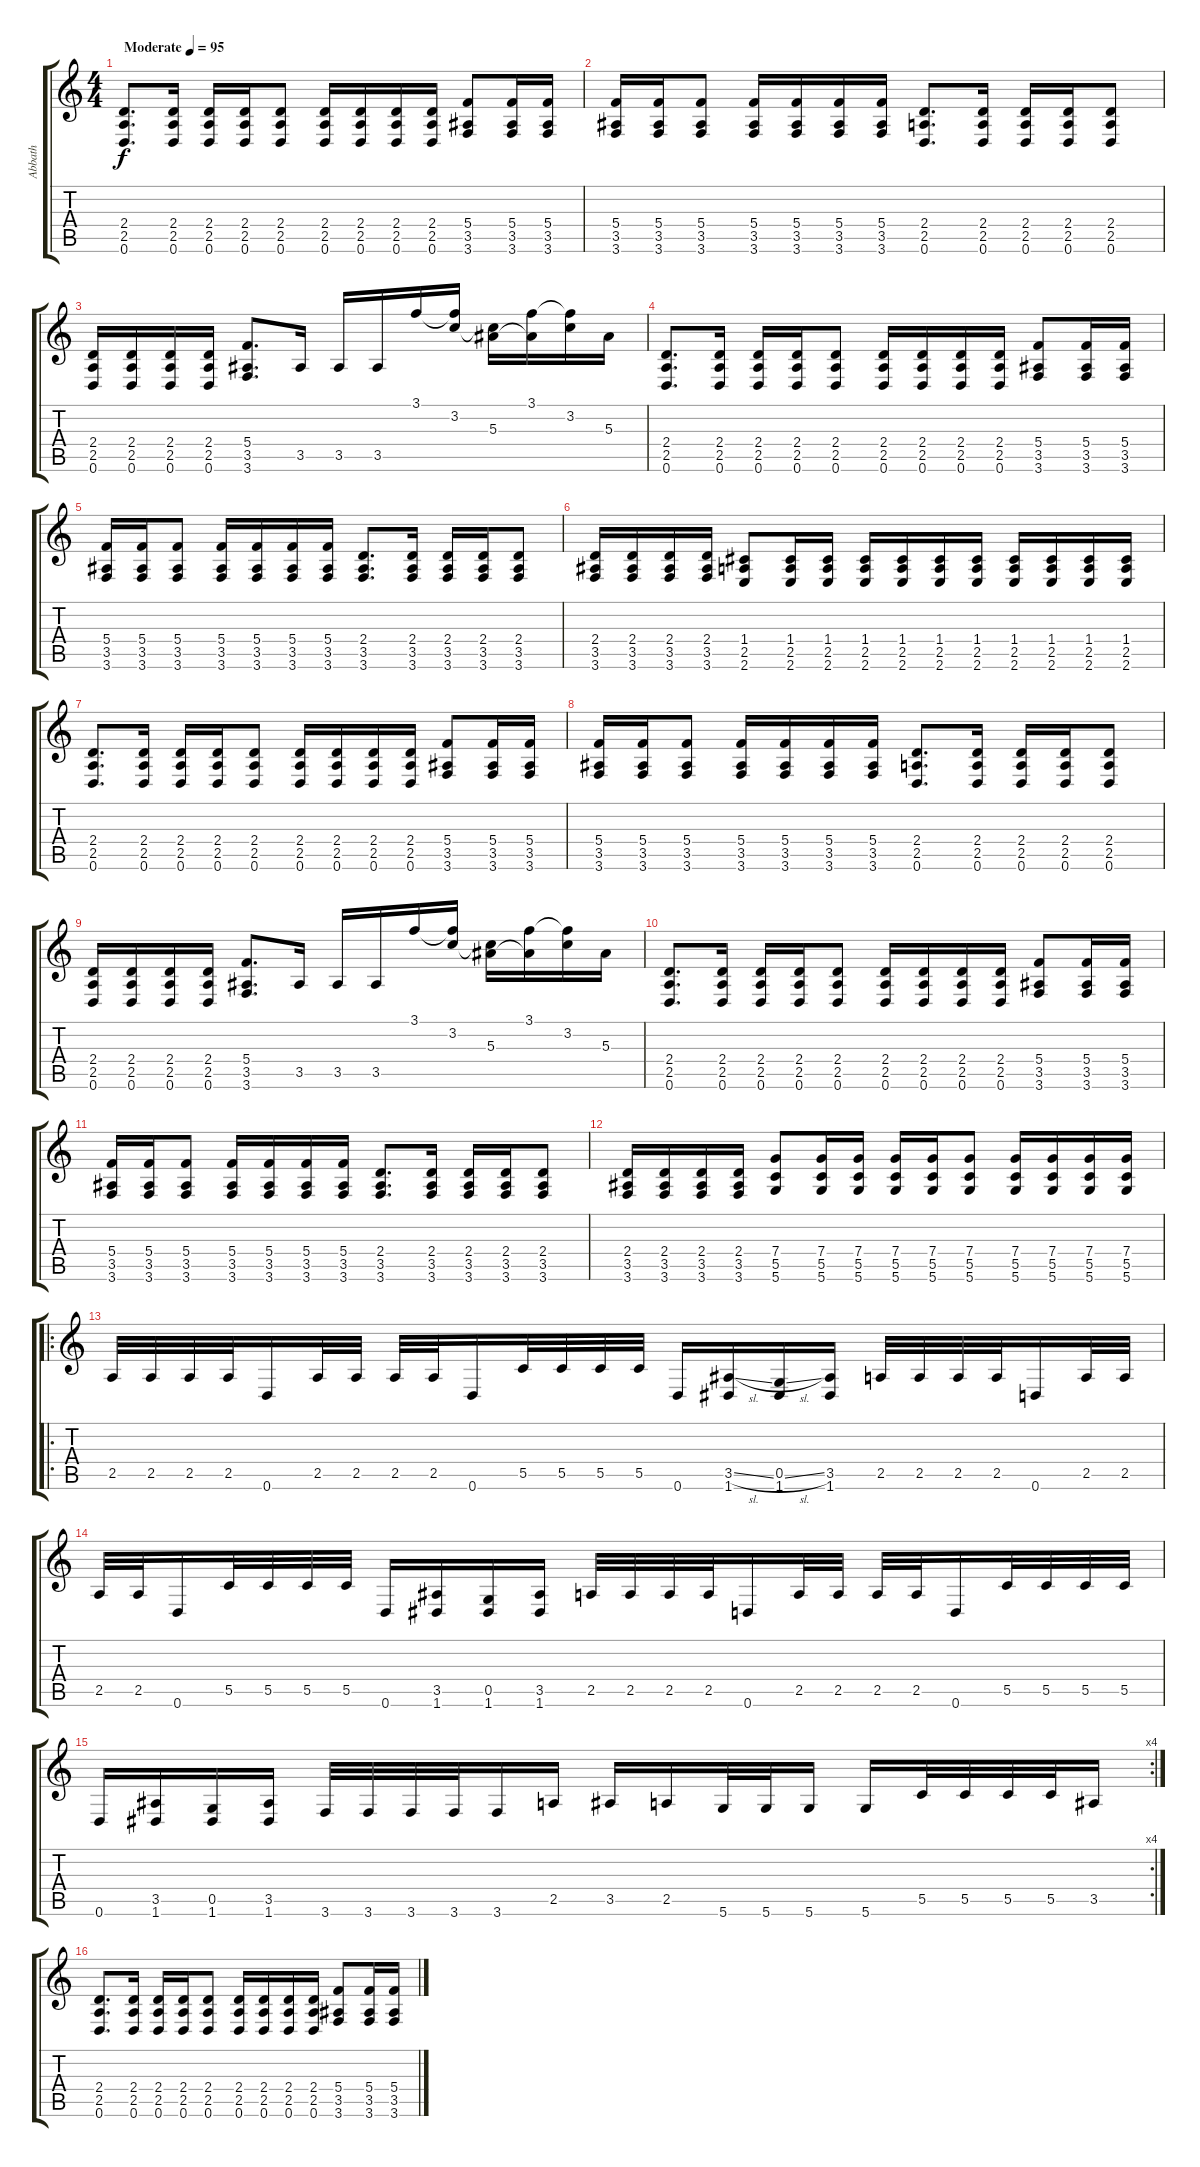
\track ("Abbath" "Abbath") {instrument distortionguitar}
\staff {score tabs}
\tuning (D4 A3 F3 C3 G2 D2) {hide}
\ts (4 4)
\tempo (95 "Moderate")
\clef g2
\ks c
(2.4 2.5 0.6).8{d dy f instrument distortionguitar} (2.4 2.5 0.6).16 (2.4 2.5 0.6).16 (2.4 2.5 0.6).16 (2.4 2.5 0.6).8 (2.4 2.5 0.6).16 (2.4 2.5 0.6).16 (2.4 2.5 0.6).16 (2.4 2.5 0.6).16 (5.4 3.5 3.6).8 (5.4 3.5 3.6).16 (5.4 3.5 3.6).16 |
(5.4 3.5 3.6).16 (5.4 3.5 3.6).16 (5.4 3.5 3.6).8 (5.4 3.5 3.6).16 (5.4 3.5 3.6).16 (5.4 3.5 3.6).16 (5.4 3.5 3.6).16 (2.4 2.5 0.6).8{d} (2.4 2.5 0.6).16 (2.4 2.5 0.6).16 (2.4 2.5 0.6).16 (2.4 2.5 0.6).8 |
(2.4 2.5 0.6).16 (2.4 2.5 0.6).16 (2.4 2.5 0.6).16 (2.4 2.5 0.6).16 (5.4 3.5 3.6).8{d} 3.5.16 3.5.16 3.5.16 3.1.16 (3.1{t} 3.2).16 (3.2{t} 5.3).16 (3.1 5.3{t}).16 (3.1{t} 3.2).16 5.3.16 |
(2.4 2.5 0.6).8{d} (2.4 2.5 0.6).16 (2.4 2.5 0.6).16 (2.4 2.5 0.6).16 (2.4 2.5 0.6).8 (2.4 2.5 0.6).16 (2.4 2.5 0.6).16 (2.4 2.5 0.6).16 (2.4 2.5 0.6).16 (5.4 3.5 3.6).8 (5.4 3.5 3.6).16 (5.4 3.5 3.6).16 |
(5.4 3.5 3.6).16 (5.4 3.5 3.6).16 (5.4 3.5 3.6).8 (5.4 3.5 3.6).16 (5.4 3.5 3.6).16 (5.4 3.5 3.6).16 (5.4 3.5 3.6).16 (2.4 3.5 3.6).8{d} (2.4 3.5 3.6).16 (2.4 3.5 3.6).16 (2.4 3.5 3.6).16 (2.4 3.5 3.6).8 |
(2.4 3.5 3.6).16 (2.4 3.5 3.6).16 (2.4 3.5 3.6).16 (2.4 3.5 3.6).16 (1.4 2.5 2.6).8 (1.4 2.5 2.6).16 (1.4 2.5 2.6).16 (1.4 2.5 2.6).16 (1.4 2.5 2.6).16 (1.4 2.5 2.6).16 (1.4 2.5 2.6).16 (1.4 2.5 2.6).16 (1.4 2.5 2.6).16 (1.4 2.5 2.6).16 (1.4 2.5 2.6).16 |
(2.4 2.5 0.6).8{d} (2.4 2.5 0.6).16 (2.4 2.5 0.6).16 (2.4 2.5 0.6).16 (2.4 2.5 0.6).8 (2.4 2.5 0.6).16 (2.4 2.5 0.6).16 (2.4 2.5 0.6).16 (2.4 2.5 0.6).16 (5.4 3.5 3.6).8 (5.4 3.5 3.6).16 (5.4 3.5 3.6).16 |
(5.4 3.5 3.6).16 (5.4 3.5 3.6).16 (5.4 3.5 3.6).8 (5.4 3.5 3.6).16 (5.4 3.5 3.6).16 (5.4 3.5 3.6).16 (5.4 3.5 3.6).16 (2.4 2.5 0.6).8{d} (2.4 2.5 0.6).16 (2.4 2.5 0.6).16 (2.4 2.5 0.6).16 (2.4 2.5 0.6).8 |
(2.4 2.5 0.6).16 (2.4 2.5 0.6).16 (2.4 2.5 0.6).16 (2.4 2.5 0.6).16 (5.4 3.5 3.6).8{d} 3.5.16 3.5.16 3.5.16 3.1.16 (3.1{t} 3.2).16 (3.2{t} 5.3).16 (3.1 5.3{t}).16 (3.1{t} 3.2).16 5.3.16 |
(2.4 2.5 0.6).8{d} (2.4 2.5 0.6).16 (2.4 2.5 0.6).16 (2.4 2.5 0.6).16 (2.4 2.5 0.6).8 (2.4 2.5 0.6).16 (2.4 2.5 0.6).16 (2.4 2.5 0.6).16 (2.4 2.5 0.6).16 (5.4 3.5 3.6).8 (5.4 3.5 3.6).16 (5.4 3.5 3.6).16 |
(5.4 3.5 3.6).16 (5.4 3.5 3.6).16 (5.4 3.5 3.6).8 (5.4 3.5 3.6).16 (5.4 3.5 3.6).16 (5.4 3.5 3.6).16 (5.4 3.5 3.6).16 (2.4 3.5 3.6).8{d} (2.4 3.5 3.6).16 (2.4 3.5 3.6).16 (2.4 3.5 3.6).16 (2.4 3.5 3.6).8 |
(2.4 3.5 3.6).16 (2.4 3.5 3.6).16 (2.4 3.5 3.6).16 (2.4 3.5 3.6).16 (7.4 5.5 5.6).8 (7.4 5.5 5.6).16 (7.4 5.5 5.6).16 (7.4 5.5 5.6).16 (7.4 5.5 5.6).16 (7.4 5.5 5.6).8 (7.4 5.5 5.6).16 (7.4 5.5 5.6).16 (7.4 5.5 5.6).16 (7.4 5.5 5.6).16 |
\ro
2.5.32 2.5.32 2.5.32 2.5.32 0.6.16 2.5.32 2.5.32 2.5.32 2.5.32 0.6.16 5.5.32 5.5.32 5.5.32 5.5.32 0.6.16 (3.5{sl} 1.6).16 (0.5{sl} 1.6).16 (3.5 1.6).16 2.5.32 2.5.32 2.5.32 2.5.32 0.6.16 2.5.32 2.5.32 |
2.5.32 2.5.32 0.6.16 5.5.32 5.5.32 5.5.32 5.5.32 0.6.16 (3.5 1.6).16 (0.5 1.6).16 (3.5 1.6).16 2.5.32 2.5.32 2.5.32 2.5.32 0.6.16 2.5.32 2.5.32 2.5.32 2.5.32 0.6.16 5.5.32 5.5.32 5.5.32 5.5.32 |
\rc 4
0.6.16 (3.5 1.6).16 (0.5 1.6).16 (3.5 1.6).16 3.6.32 3.6.32 3.6.32 3.6.32 3.6.16 2.5.16 3.5.16 2.5.16 5.6.32 5.6.32 5.6.16 5.6.16 5.5.32 5.5.32 5.5.32 5.5.32 3.5.16 |
(2.4 2.5 0.6).8{d} (2.4 2.5 0.6).16 (2.4 2.5 0.6).16 (2.4 2.5 0.6).16 (2.4 2.5 0.6).8 (2.4 2.5 0.6).16 (2.4 2.5 0.6).16 (2.4 2.5 0.6).16 (2.4 2.5 0.6).16 (5.4 3.5 3.6).8 (5.4 3.5 3.6).16 (5.4 3.5 3.6).16
